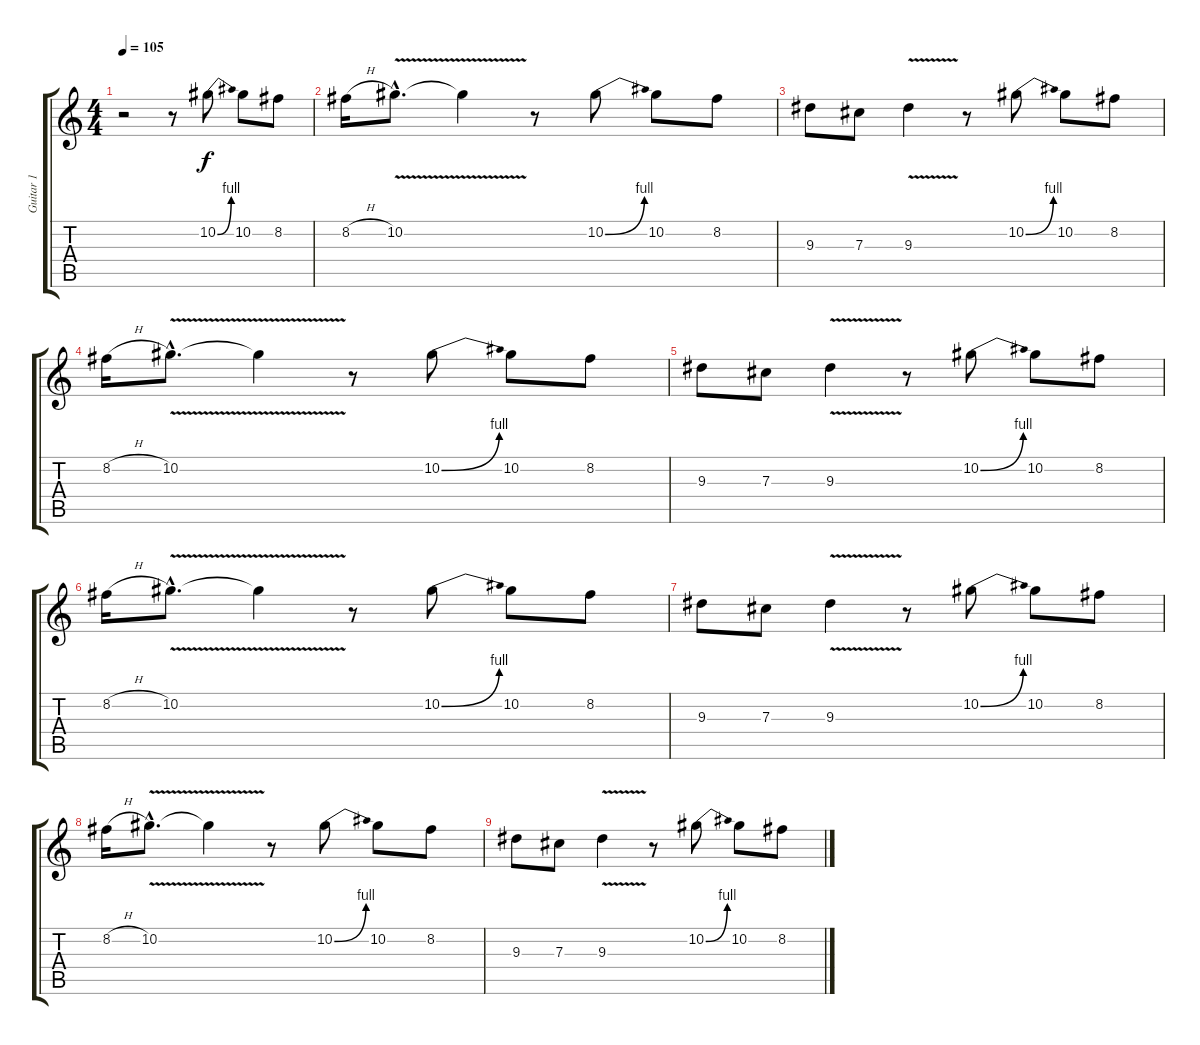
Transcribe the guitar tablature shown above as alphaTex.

\track ("Guitar 1" "Guitar 1") {instrument overdrivenguitar}
\staff {score tabs}
\tuning (Eb4 Bb3 Gb3 Db3 Ab2 Eb2) {hide}
\ts (4 4)
\tempo 105
\clef g2
\ks c
r.2{dy f} r.8 10.2{be (bend 0 0 60 4)}.8{volume 11 instrument distortionguitar} 10.2.8 8.2.8 |
8.2{h}.16 10.2{v hac}.8{d} 10.2{t}.4 r.8 10.2{be (bend 0 0 60 4)}.8 10.2.8 8.2.8 |
9.3.8 7.3.8 9.3{v}.4 r.8 10.2{be (bend 0 0 60 4)}.8 10.2.8 8.2.8 |
8.2{h}.16 10.2{v hac}.8{d} 10.2{t}.4 r.8 10.2{be (bend 0 0 60 4)}.8 10.2.8 8.2.8 |
9.3.8 7.3.8 9.3{v}.4 r.8 10.2{be (bend 0 0 60 4)}.8 10.2.8 8.2.8 |
8.2{h}.16 10.2{v hac}.8{d} 10.2{t}.4 r.8 10.2{be (bend 0 0 60 4)}.8 10.2.8 8.2.8 |
9.3.8 7.3.8 9.3{v}.4 r.8 10.2{be (bend 0 0 60 4)}.8 10.2.8 8.2.8 |
8.2{h}.16{volume 0} 10.2{v hac}.8{d} 10.2{t}.4 r.8 10.2{be (bend 0 0 60 4)}.8 10.2.8 8.2.8 |
9.3.8 7.3.8 9.3{v}.4 r.8 10.2{be (bend 0 0 60 4)}.8 10.2.8 8.2.8
